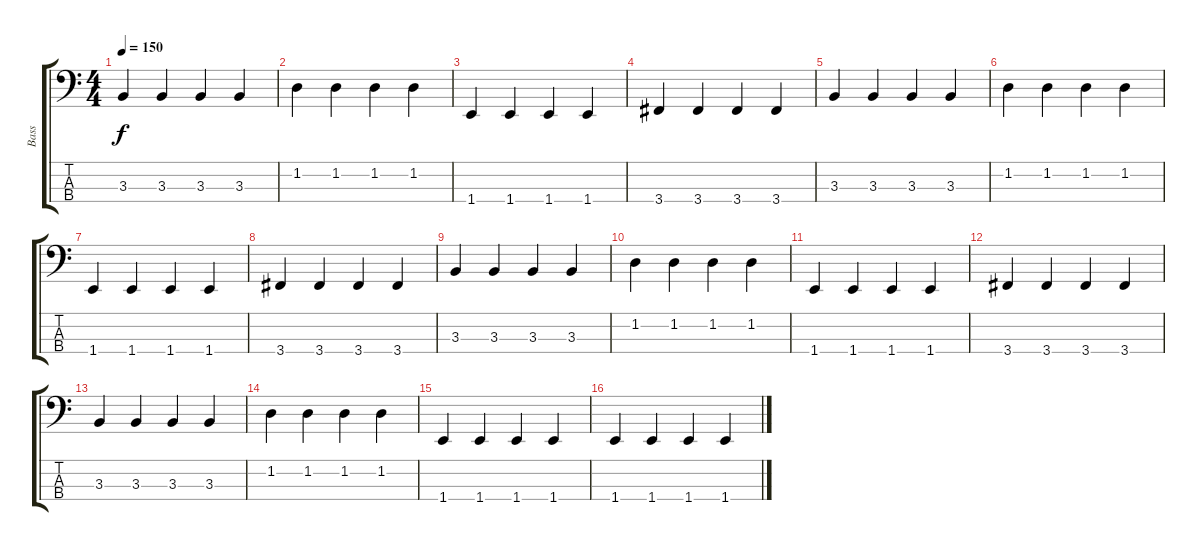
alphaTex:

\track ("Bass" "Bass") {instrument electricbassfinger}
\staff {score tabs}
\tuning (Gb2 Db2 Ab1 Eb1) {hide}
\ts (4 4)
\tempo 150
\clef f4
\ks c
3.3.4{dy f} 3.3.4 3.3.4 3.3.4 |
1.2.4 1.2.4 1.2.4 1.2.4 |
1.4.4 1.4.4 1.4.4 1.4.4 |
3.4.4 3.4.4 3.4.4 3.4.4 |
3.3.4 3.3.4 3.3.4 3.3.4 |
1.2.4 1.2.4 1.2.4 1.2.4 |
1.4.4 1.4.4 1.4.4 1.4.4 |
3.4.4 3.4.4 3.4.4 3.4.4 |
3.3.4 3.3.4 3.3.4 3.3.4 |
1.2.4 1.2.4 1.2.4 1.2.4 |
1.4.4 1.4.4 1.4.4 1.4.4 |
3.4.4 3.4.4 3.4.4 3.4.4 |
3.3.4 3.3.4 3.3.4 3.3.4 |
1.2.4 1.2.4 1.2.4 1.2.4 |
1.4.4 1.4.4 1.4.4 1.4.4 |
1.4.4 1.4.4 1.4.4 1.4.4
